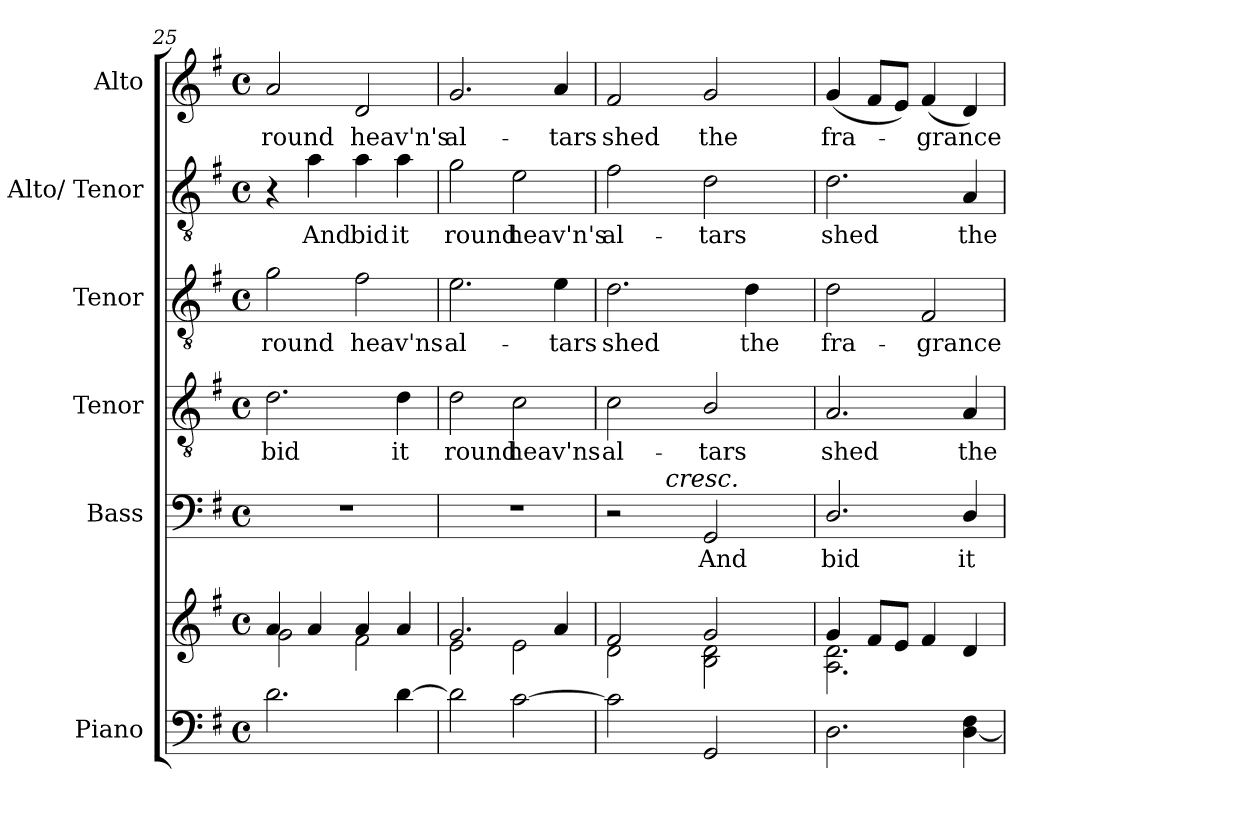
**kern	**kern	**kern	**text	**kern	**text	**kern	**text	**kern	**text	**kern	**text
*part6	*part6	*part5	*part5	*part4	*part4	*part3	*part3	*part2	*part2	*part1	*part1
*staff7	*staff6	*staff5	*staff5	*staff4	*staff4	*staff3	*staff3	*staff2	*staff2	*staff1	*staff1
*I"Piano	*	*I"Bass	*	*I"Tenor	*	*I"Tenor	*	*I"Alto/ Tenor	*	*I"Alto	*
*I'Pno.	*	*I'B.	*	*I'T.	*	*I'T.	*	*I'A.	*	*I'A.	*
*clefF4	*clefG2	*clefF4	*	*clefGv2	*	*clefGv2	*	*clefGv2	*	*clefG2	*
*	*	*	*	*ITrd7c12	*	*ITrd7c12	*	*ITrd7c12	*	*	*
*k[f#]	*k[f#]	*k[f#]	*	*k[f#]	*	*k[f#]	*	*k[f#]	*	*k[f#]	*
*G:	*G:	*G:	*	*G:	*	*G:	*	*G:	*	*G:	*
*M4/4	*M4/4	*M4/4	*	*M4/4	*	*M4/4	*	*M4/4	*	*M4/4	*
*met(c)	*met(c)	*met(c)	*	*met(c)	*	*met(c)	*	*met(c)	*	*met(c)	*
=25	=25	=25	=25	=25	=25	=25	=25	=25	=25	=25	=25
*	*^	*	*	*	*	*	*	*	*	*	*
!	!	!	!	!	!	!LO:LY:b:color=#000000	!	!	!	!	!	!
!	!	!	!	!	!	!	!	!LO:LY:b:color=#000000	!	!	!	!
!	!	!	!	!	!	!	!	!	!	!	!	!LO:LY:b:color=#000000
2.di\	4ai/	2gi\	1r	.	2.Di\	bid	2Gi\	round	4r	.	2ai/	round
!	!	!	!	!	!	!	!	!	!	!LO:LY:b:color=#000000	!	!
.	4ai/	.	.	.	.	.	.	.	4Ai\	And	.	.
!	!	!	!	!	!	!	!	!LO:LY:b:color=#000000	!	!	!	!
!	!	!	!	!	!	!	!	!	!	!LO:LY:b:color=#000000	!	!
!	!	!	!	!	!	!	!	!	!	!	!	!LO:LY:b:color=#000000
.	2f#i\	4ai/	.	.	.	.	2F#i\	heav'ns	4Ai\	bid	2di/	heav'n's
!	!	!	!	!	!	!LO:LY:b:color=#000000	!	!	!	!	!	!
!	!	!	!	!	!	!	!	!	!	!LO:LY:b:color=#000000	!	!
[4di\	.	4ai/	.	.	4Di\	it	.	.	4Ai\	it	.	.
=26	=26	=26	=26	=26	=26	=26	=26	=26	=26	=26	=26	=26
!	!	!	!	!	!	!LO:LY:b:color=#000000	!	!	!	!	!	!
!	!	!	!	!	!	!	!	!LO:LY:b:color=#000000	!	!	!	!
!	!	!	!	!	!	!	!	!	!	!LO:LY:b:color=#000000	!	!
!	!	!	!	!	!	!	!	!	!	!	!	!LO:LY:b:color=#000000
2di\]	2.gi/	2ei\	1r	.	2Di\	round	2.Ei\	al-	2Gi\	round	2.gi/	al-
!	!	!	!	!	!	!LO:LY:b:color=#000000	!	!	!	!	!	!
!	!	!	!	!	!	!	!	!	!	!LO:LY:b:color=#000000	!	!
[2ci\	.	2ei\	.	.	2Ci\	heav'ns	.	.	2Ei\	heav'n's	.	.
!	!	!	!	!	!	!	!	!LO:LY:b:color=#000000	!	!	!	!
!	!	!	!	!	!	!	!	!	!	!	!	!LO:LY:b:color=#000000
.	4ai/	.	.	.	.	.	4Ei\	-tars	.	.	4ai/	-tars
!!LO:LB:g=z
=27	=27	=27	=27	=27	=27	=27	=27	=27	=27	=27	=27	=27
!	!	!	!	!	!	!LO:LY:b:color=#000000	!	!	!	!	!	!
!	!	!	!	!	!	!	!	!LO:LY:b:color=#000000	!	!	!	!
!	!	!	!	!	!	!	!	!	!	!LO:LY:b:color=#000000	!	!
!	!	!	!	!	!	!	!	!	!	!	!	!LO:LY:b:color=#000000
*	*	*	*^	*	*	*	*	*	*	*	*	*
2ci\]	2f#i/	2di\	2r	4ryy	.	2Ci\	al-	2.Di\	shed	2F#i\	al-	2f#i/	shed
.	.	.	.	64ryy	.	.	.	.	.	.	.	.	.
.	.	.	.	128ryy	.	.	.	.	.	.	.	.	.
.	.	.	.	256ryy	.	.	.	.	.	.	.	.	.
.	.	.	.	1024ryy	.	.	.	.	.	.	.	.	.
!	!	!	!	!LO:TX:i:t=cresc.	!	!	!	!	!	!	!	!	!
.	.	.	.	2ryy	.	.	.	.	.	.	.	.	.
!	!	!	!	!	!LO:LY:b:color=#000000	!	!	!	!	!	!	!	!
!	!	!	!	!	!	!	!LO:LY:b:color=#000000	!	!	!	!	!	!
!	!	!	!	!	!	!	!	!	!	!	!LO:LY:b:color=#000000	!	!
!	!	!	!	!	!	!	!	!	!	!	!	!	!LO:LY:b:color=#000000
2GGi/	2gi/	2Bi\ 2di	2GGi/	.	And	2BBi/	-tars	.	.	2Di\	-tars	2gi/	the
!	!	!	!	!	!	!	!	!	!LO:LY:b:color=#000000	!	!	!	!
.	.	.	.	.	.	.	.	4Di\	the	.	.	.	.
.	.	.	.	8ryy	.	.	.	.	.	.	.	.	.
.	.	.	.	16ryy	.	.	.	.	.	.	.	.	.
.	.	.	.	32ryy	.	.	.	.	.	.	.	.	.
.	.	.	.	512.ryy	.	.	.	.	.	.	.	.	.
*	*	*	*v	*v	*	*	*	*	*	*	*	*	*
=28	=28	=28	=28	=28	=28	=28	=28	=28	=28	=28	=28	=28
*	*	*	*^	*	*	*	*	*	*	*	*	*
!	!	!	!	!	!LO:LY:b:color=#000000	!	!	!	!	!	!	!	!
*	*	*	*v	*v	*	*	*	*	*	*	*	*	*
*	*	*	*^	*	*	*	*	*	*	*	*	*
!	!	!	!	!	!	!	!LO:LY:b:color=#000000	!	!	!	!	!	!
*	*	*	*v	*v	*	*	*	*	*	*	*	*	*
*	*	*	*^	*	*	*	*	*	*	*	*	*
!	!	!	!	!	!	!	!	!	!LO:LY:b:color=#000000	!	!	!	!
*	*	*	*v	*v	*	*	*	*	*	*	*	*	*
*	*	*	*^	*	*	*	*	*	*	*	*	*
!	!	!	!	!	!	!	!	!	!	!	!LO:LY:b:color=#000000	!	!
*	*	*	*v	*v	*	*	*	*	*	*	*	*	*
*	*	*	*^	*	*	*	*	*	*	*	*	*
!	!	!	!	!	!	!	!	!	!	!	!	!	!LO:LY:b:color=#000000
*	*	*	*v	*v	*	*	*	*	*	*	*	*	*
2.Di\	4gi/	2.Ai\ 2.di	2.Di/	bid	2.AAi/	shed	2Di\	fra-	2.Di\	shed	(4gi/	fra-
.	8f#i/L	.	.	.	.	.	.	.	.	.	8f#i/L	.
.	8ei/J	.	.	.	.	.	.	.	.	.	8ei/J)	.
!	!	!	!	!	!	!	!	!LO:LY:b:color=#000000	!	!	!	!
!	!	!	!	!	!	!	!	!	!	!	!	!LO:LY:b:color=#000000
.	4f#i/	.	.	.	.	.	2FF#i/	-grance	.	.	(4f#i/	-grance
!	!	!	!	!LO:LY:b:color=#000000	!	!	!	!	!	!	!	!
!	!	!	!	!	!	!LO:LY:b:color=#000000	!	!	!	!	!	!
!	!	!	!	!	!	!	!	!	!	!LO:LY:b:color=#000000	!	!
[4Di\ 4F#i	4di/	4ryy	4Di/	it	4AAi/	the	.	.	4AAi/	the	4di/)	.
*	*v	*v	*	*	*	*	*	*	*	*	*	*
=	=	=	=	=	=	=	=	=	=	=	=
*-	*-	*-	*-	*-	*-	*-	*-	*-	*-	*-	*-
